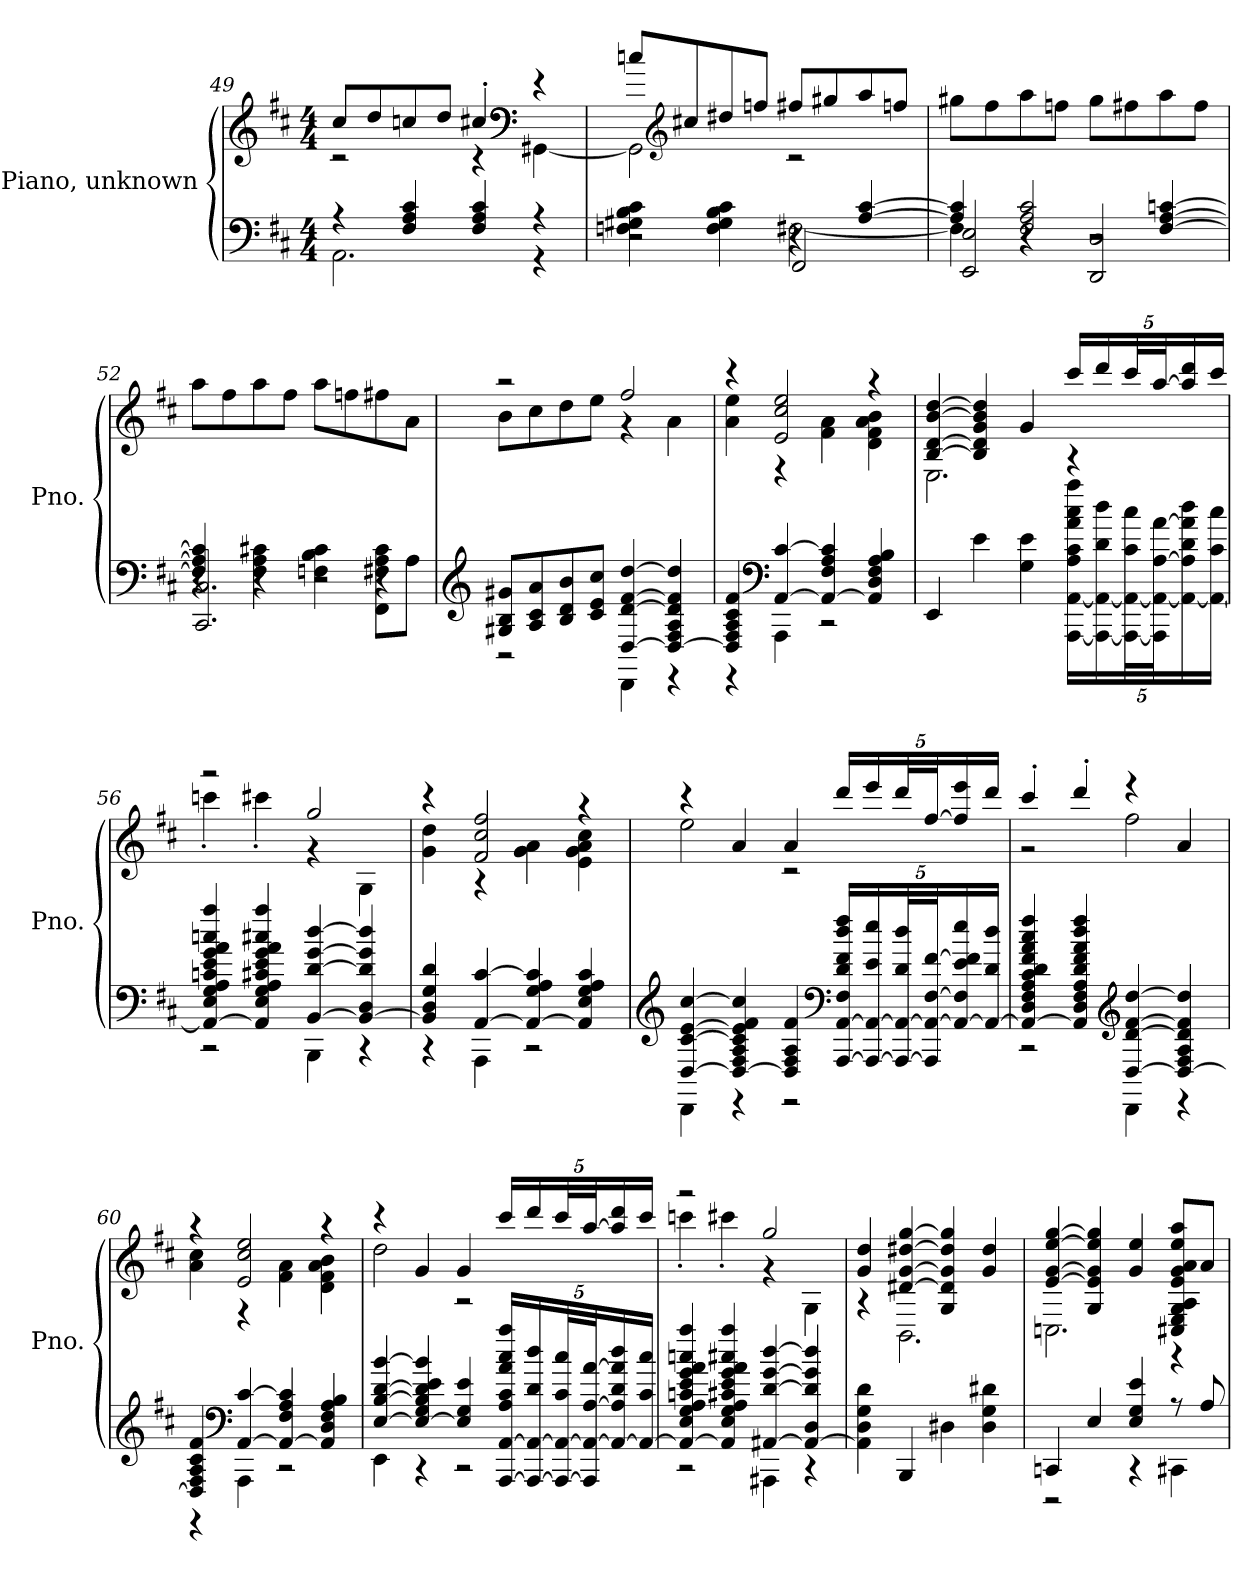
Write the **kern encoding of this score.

**kern	**kern
*part1	*part1
*staff2	*staff1
*I"Piano, unknown	*
*I'Pno.	*
*clefF4	*clefG2
*k[f#c#]	*k[f#c#]
*M4/4	*M4/4
=49	=49
*^	*^
4r	2.AA\	8cc#/L	2r
.	.	8dd/	.
4F#/ 4A/ 4c#/	.	8ccn/	.
.	.	8dd/J	.
4F#/ 4A/ 4c#/	.	4cc#X'/	4r
*	*	*clefF4	*
4r	4r	4r	[4GG#X\
=50	=50	=50	=50
*	*^	*	*
2r	4Fn\ 4G#X\ 4B\ 4c#\	2r	8ccn/L	2GG#\]
*	*	*	*clefG2	*
.	.	.	8cc#X/	.
.	4F\ 4G#\ 4B\ 4c#\	.	8dd#X/	.
.	.	.	8ffn/J	.
4r	[2F#X\	2FF#/	8ff#X/L	2r
.	.	.	8gg#X/	.
[4A/ [4c#/	.	.	8aa/	.
.	.	.	8ffn/J	.
*	*	*	*v	*v
!!LO:LB:g=z
=51	=51	=51	=51
4A/] 4c#/]	4F#\]	2EE/ 2E/	8gg#X\L
.	.	.	8ff#\
2F#/ 2A/ 2c#/	4r	.	8aa\
.	.	.	8ffn\J
.	2r	2DD/ 2D/	8gg#\L
.	.	.	8ff#X\
[4F#/ [4A/ [4cn/	.	.	8aa\
.	.	.	8ff#\J
=52	=52	=52	=52
4F#/] 4A/] 4c/]	4r	2.CC#/ 2.C#/	8aa\L
.	.	.	8ff#\
4r	4F#\ 4A\ 4c#X\	.	8aa\
.	.	.	8ff#\J
2r	4Fn\ 4B\ 4c#\	.	8aa\L
.	.	.	8ffn\
.	8FF#\ 8F#X\ 8A\ 8c#\L	4r	8ff#X\
.	8A\J	.	8a\J
*v	*v	*v	*
=53	=53
*clefG2	*
*^	*^
8G#X/ 8B/ 8g#X/L	2r	2r	8b\L
8A/ 8c#/ 8a/	.	.	8cc#\
8B/ 8d/ 8b/	.	.	8dd\
8c#/ 8e/ 8cc#/J	.	.	8ee\J
[4D/ [4d/ [4f#/ [4dd/	4DD\	2ff#/	4r
4D/_ 4F#/ 4A/ 4d/] 4f#/] 4dd/]	4r	.	4a\
=54	=54	=54	=54
4D/] 4F#/ 4A/ 4c#/ 4f#/	4r	4r	4a\ 4ee\
*clefF4	*	*	*
[4AA/ [4c#/	4AAA\	2e/ 2cc#/ 2ee/	4r
4AA/_ 4F#/ 4A/ 4c#/]	2r	.	4f#\ 4a\
4AA/] 4D/ 4F#/ 4A/ 4B/	.	4r	4d\ 4f#\ 4a\ 4b\
*v	*v	*	*
!!LO:LB:g=z	!!
=55	=55	=55
4EE/	[4B/ [4d/ [4b/ [4dd/	2.E\
4e\	4B/] 4d/] 4g/ 4b/] 4dd/]	.
4G\ 4e\	4g/	.
*Xbrackettup	*Xbrackettup	*
[20AAA\ [20AA\ 20A\ 20c#\ 20a\ 20cc#\ 20aa\LL	20ccc#/LL	4r
20AAA\_ 20AA\_ 20d\ 20dd\	20ddd/	.
40AAA\_ 40AA\_ 40c#\ 40cc#\L	40ccc#/L	.
40AAA\] 40AA\_ [40A\ [40a\J	[40aa/J	.
20AA\_ 20A\] 20d\ 20a\] 20dd\	20aa/] 20ddd/	.
20AA\_ 20c#\ 20cc#\JJ	20ccc#/JJ	.
=56	=56	=56
*^	*	*
4AA/_ 4E/ 4G/ 4A/ 4cn/ 4e/ 4g/ 4a/ 4ccn/ 4aa/	2r	2r	4cccn'\
4AA/] 4E/ 4G/ 4A/ 4c#X/ 4e/ 4g/ 4a/ 4cc#X/ 4aa/	.	.	4ccc#X'\
[4BB/ [4d/ [4g/ [4dd/	4BBB\	2gg/	4r
4BB/_ 4D/ 4d/] 4g/] 4dd/]	4r	.	4G\
=57	=57	=57	=57
4BB/] 4D/ 4G/ 4d/	4r	4r	4g\ 4dd\
[4AA/ [4c#/	4AAA\	2f#/ 2cc#/ 2ff#/	4r
4AA/_ 4G/ 4A/ 4c#/]	2r	.	4g\ 4a\
4AA/] 4E/ 4G/ 4A/ 4c#/	.	4r	4e\ 4g\ 4a\ 4cc#\
!!LO:PB:g=z	!!
=58	=58	=58	=58
*clefG2	*	*	*
[4D/ [4c#/ [4e/ [4cc#/	4DD\	4r	2ee\
4D/_ 4F#/ 4A/ 4c#/] 4e/] 4f#/ 4cc#/]	4r	4a/	.
4D/] 4F#/ 4A/ 4f#/	2r	4a/	2r
*clefF4	*	*	*
[20AAA/ [20AA/ 20F#/ 20d/ 20f#/ 20dd/ 20ff#/LL	.	20ddd/LL	.
20AAA/_ 20AA/_ 20e/ 20ee/	.	20eee/	.
40AAA/_ 40AA/_ 40d/ 40dd/L	.	40ddd/L	.
40AAA/] 40AA/_ [40F#/ [40f#/J	.	[40ff#/J	.
20AA/_ 20F#/] 20e/ 20f#/] 20ee/	.	20ff#/] 20eee/	.
20AA/_ 20d/ 20dd/JJ	.	20ddd/JJ	.
=59	=59	=59	=59
4AA/_ 4D/ 4F#/ 4A/ 4c#/ 4d/ 4f#/ 4a/ 4cc#/ 4ff#/	2r	4ccc#'/	2r
4AA/] 4D/ 4F#/ 4A/ 4d/ 4f#/ 4a/ 4dd/ 4ff#/	.	4ddd'/	.
*clefG2	*	*	*
[4D/ [4d/ [4f#/ [4dd/	4DD\	4r	2ff#\
4D/_ 4F#/ 4A/ 4d/] 4f#/] 4dd/]	4r	4a/	.
=60	=60	=60	=60
4D/] 4F#/ 4A/ 4c#/ 4f#/	4r	4r	4a\ 4cc#\
*clefF4	*	*	*
[4AA/ [4c#/	4AAA\	2e/ 2cc#/ 2ee/	4r
4AA/_ 4F#/ 4A/ 4c#/]	2r	.	4f#\ 4a\
4AA/] 4D/ 4F#/ 4A/ 4B/	.	4r	4d\ 4f#\ 4a\ 4b\
!!LO:LB:g=z	!!
=61	=61	=61	=61
[4E/ [4B/ [4d/ [4b/	4EE\	4r	2dd\
4E/_ 4G/ 4B/] 4d/] 4e/ 4b/]	4r	4g/	.
4E/] 4G/ 4e/	2r	4g/	2r
[20AAA/ [20AA/ 20A/ 20c#/ 20a/ 20cc#/ 20aa/LL	.	20ccc#/LL	.
20AAA/_ 20AA/_ 20d/ 20dd/	.	20ddd/	.
40AAA/_ 40AA/_ 40c#/ 40cc#/L	.	40ccc#/L	.
40AAA/] 40AA/_ [40A/ [40a/J	.	[40aa/J	.
20AA/_ 20A/] 20d/ 20a/] 20dd/	.	20aa/] 20ddd/	.
20AA/_ 20c#/ 20cc#/JJ	.	20ccc#/JJ	.
=62	=62	=62	=62
4AA/_ 4E/ 4G/ 4A/ 4cn/ 4e/ 4g/ 4a/ 4ccn/ 4aa/	2r	2r	4cccn'\
4AA/] 4E/ 4G/ 4A/ 4c#X/ 4e/ 4g/ 4a/ 4cc#X/ 4aa/	.	.	4ccc#X'\
[4AA#X/ [4d/ [4g/ [4dd/	4AAA#X\	2gg/	4r
4AA#/_ 4D/ 4d/] 4g/] 4dd/]	4r	.	4G\
*v	*v	*	*
=63	=63	=63
4AA#\] 4D\ 4G\ 4d\	4g/ 4dd/	4r
4BBB/	[4d#X/ [4g/ [4dd#X/ [4gg/	2.BB\
4D#X\	4G/ 4d#/] 4g/] 4dd#/] 4gg/]	.
4D#\ 4G\ 4d#X\	4g/ 4dd#/	.
=64	=64	=64
*^	*	*
4CCn/	2r	[4e/ [4g/ [4ee/ [4gg/	2.Cn\
4E/	.	4G/ 4e/] 4g/] 4ee/] 4gg/]	.
4E/ 4G/ 4e/	4r	4g/ 4ee/	.
8r	4CC#X\	8C#X/ 8E/ 8G/ 8A/ 8e/ 8g/ 8a/ 8ee/ 8aa/L	4r
8A/	.	8a/J	.
*v	*v	*	*
*	*v	*v
=	=
*-	*-
